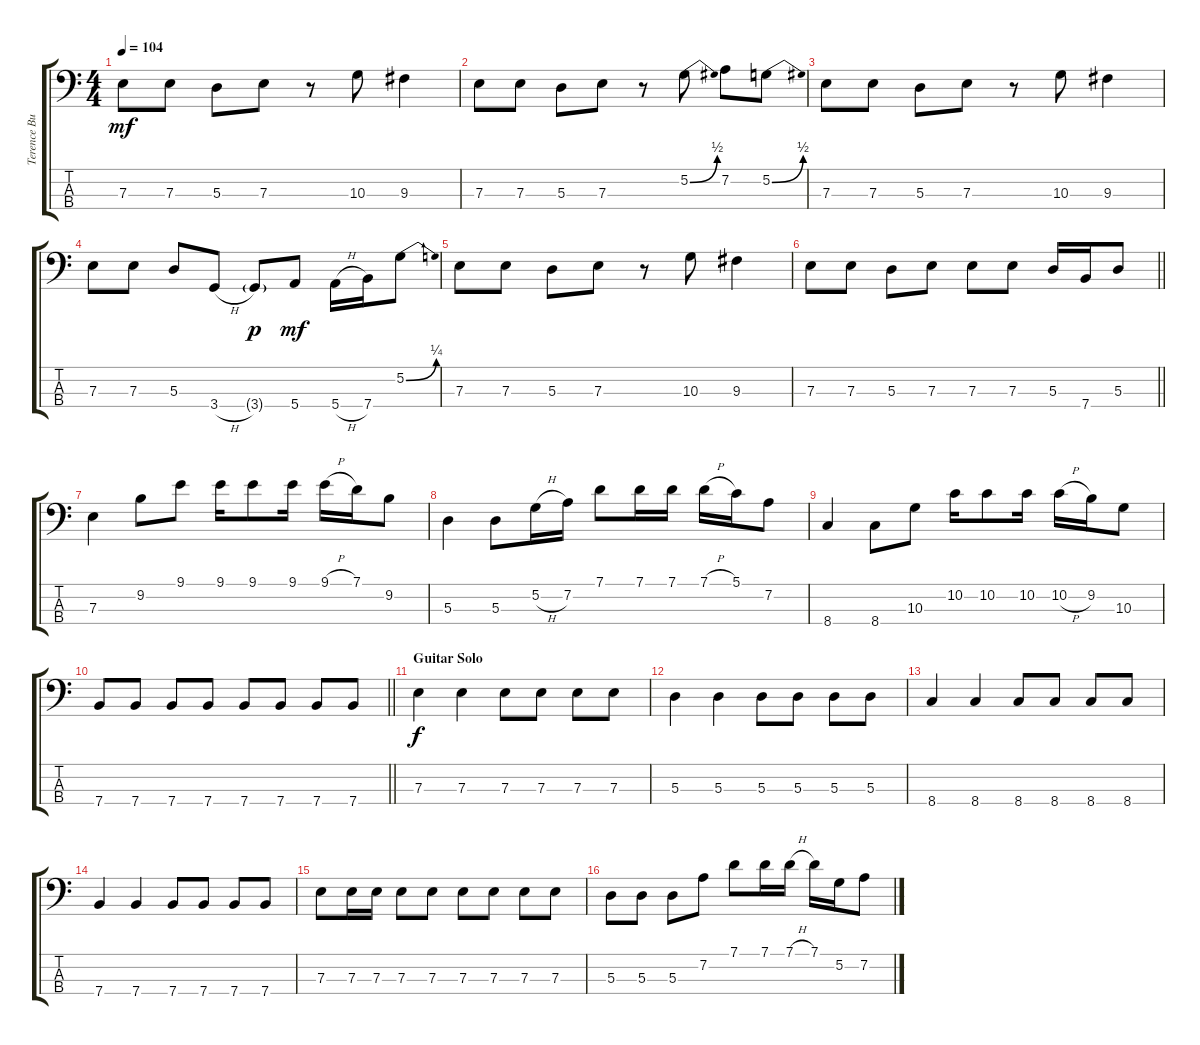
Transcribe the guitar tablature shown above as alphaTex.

\track ("Terence Bulter" "Terence Bu") {instrument overdrivenguitar bank 1}
\staff {score tabs}
\tuning (G2 D2 A1 E1) {hide}
\ts (4 4)
\tempo 104
\clef f4
\ks c
7.3.8{dy mf} 7.3.8 5.3.8 7.3.8 r.8 10.3.8 9.3.4 |
7.3.8 7.3.8 5.3.8 7.3.8 r.8 5.2{be (bend 0 0 60 2)}.8 7.2.8 5.2{be (bend 0 0 60 2)}.8 |
7.3.8 7.3.8 5.3.8 7.3.8 r.8 10.3.8 9.3.4 |
7.3.8 7.3.8 5.3.8 3.4{h}.8 3.4{g}.8{dy p} 5.4.8{dy mf} 5.4{h}.16 7.4.16 5.2{be (bend 0 0 60 1)}.8 |
7.3.8 7.3.8 5.3.8 7.3.8 r.8 10.3.8 9.3.4 |
\barLineRight lightlight
7.3.8 7.3.8 5.3.8 7.3.8 7.3.8 7.3.8 5.3.16 7.4.16 5.3.8 |
7.3.4 9.2.8 9.1.8 9.1.16 9.1.8 9.1.16 9.1{h}.16 7.1.16 9.2.8 |
5.3.4 5.3.8 5.2{h}.16 7.2.16 7.1.8 7.1.16 7.1.16 7.1{h}.16 5.1.16 7.2.8 |
8.4.4 8.4.8 10.3.8 10.2.16 10.2.8 10.2.16 10.2{h}.16 9.2.16 10.3.8 |
\barLineRight lightlight
7.4.8 7.4.8 7.4.8 7.4.8 7.4.8 7.4.8 7.4.8 7.4.8 |
\section ("" "Guitar Solo")
7.3.4{dy f} 7.3.4 7.3.8 7.3.8 7.3.8 7.3.8 |
5.3.4 5.3.4 5.3.8 5.3.8 5.3.8 5.3.8 |
8.4.4 8.4.4 8.4.8 8.4.8 8.4.8 8.4.8 |
7.4.4 7.4.4 7.4.8 7.4.8 7.4.8 7.4.8 |
7.3.8{volume 6} 7.3.16 7.3.16 7.3.8 7.3.8 7.3.8 7.3.8 7.3.8 7.3.8 |
5.3.8 5.3.8 5.3.8 7.2.8 7.1.8 7.1.16 7.1{h}.16 7.1.16 5.2.16 7.2.8
